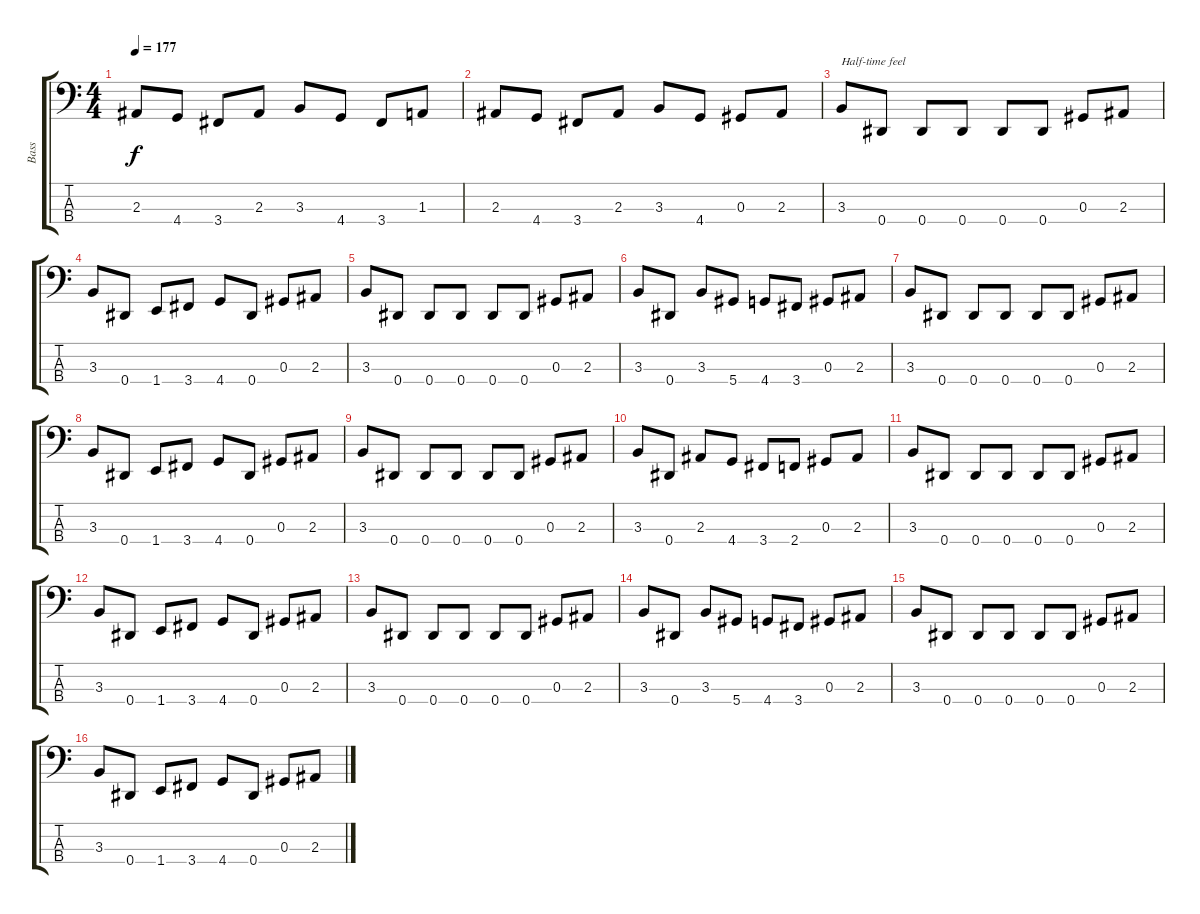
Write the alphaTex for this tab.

\track ("Bass" "Bass") {instrument electricbasspick}
\staff {score tabs}
\tuning (Gb2 Db2 Ab1 Eb1) {hide}
\ts (4 4)
\tempo 177
\clef f4
\ks c
2.3.8{dy f} 4.4.8 3.4.8 2.3.8 3.3.8 4.4.8 3.4.8 1.3.8 |
2.3.8 4.4.8 3.4.8 2.3.8 3.3.8 4.4.8 0.3.8 2.3.8 |
3.3.8{txt "Half-time feel"} 0.4.8 0.4.8 0.4.8 0.4.8 0.4.8 0.3.8 2.3.8 |
3.3.8 0.4.8 1.4.8 3.4.8 4.4.8 0.4.8 0.3.8 2.3.8 |
3.3.8 0.4.8 0.4.8 0.4.8 0.4.8 0.4.8 0.3.8 2.3.8 |
3.3.8 0.4.8 3.3.8 5.4.8 4.4.8 3.4.8 0.3.8 2.3.8 |
3.3.8 0.4.8 0.4.8 0.4.8 0.4.8 0.4.8 0.3.8 2.3.8 |
3.3.8 0.4.8 1.4.8 3.4.8 4.4.8 0.4.8 0.3.8 2.3.8 |
3.3.8 0.4.8 0.4.8 0.4.8 0.4.8 0.4.8 0.3.8 2.3.8 |
3.3.8 0.4.8 2.3.8 4.4.8 3.4.8 2.4.8 0.3.8 2.3.8 |
3.3.8 0.4.8 0.4.8 0.4.8 0.4.8 0.4.8 0.3.8 2.3.8 |
3.3.8 0.4.8 1.4.8 3.4.8 4.4.8 0.4.8 0.3.8 2.3.8 |
3.3.8 0.4.8 0.4.8 0.4.8 0.4.8 0.4.8 0.3.8 2.3.8 |
3.3.8 0.4.8 3.3.8 5.4.8 4.4.8 3.4.8 0.3.8 2.3.8 |
3.3.8 0.4.8 0.4.8 0.4.8 0.4.8 0.4.8 0.3.8 2.3.8 |
3.3.8 0.4.8 1.4.8 3.4.8 4.4.8 0.4.8 0.3.8 2.3.8
